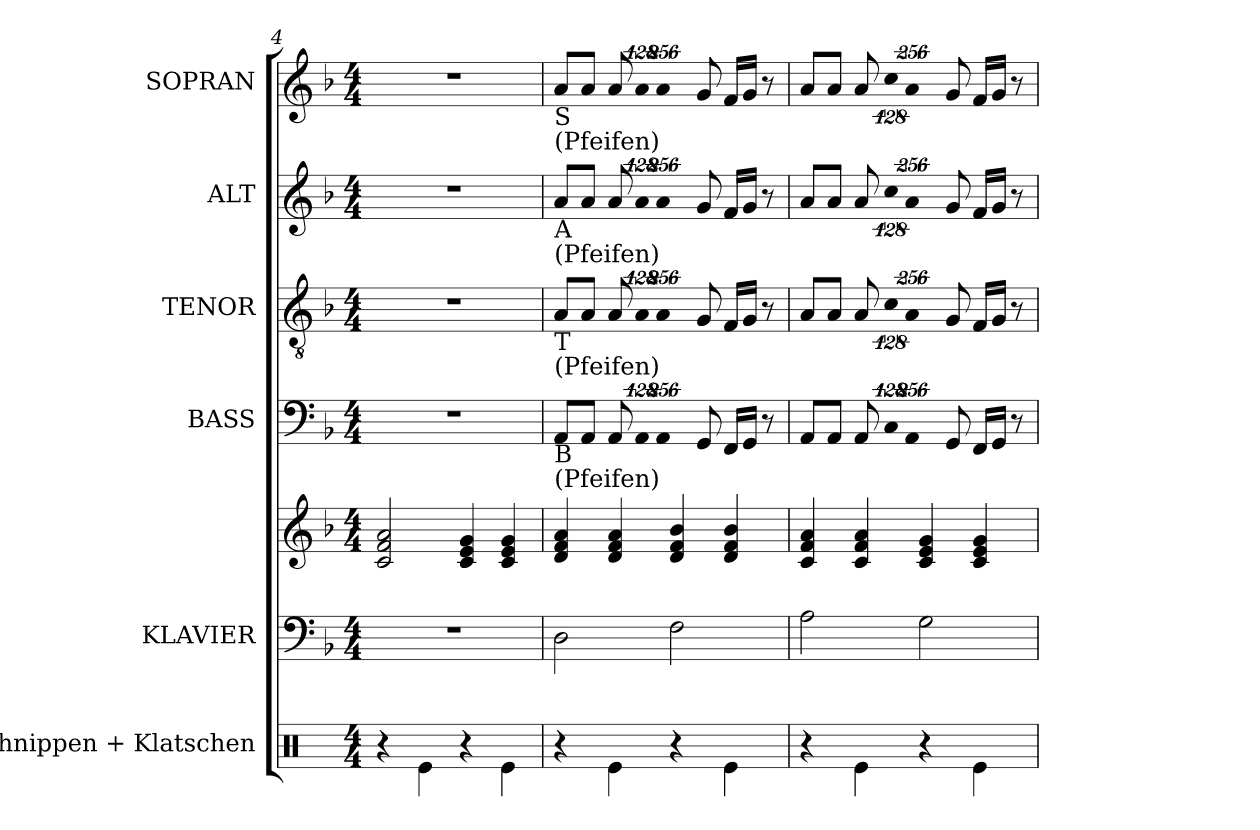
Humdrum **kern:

**kern	**kern	**kern	**kern	**kern	**kern	**kern
*part6	*part5	*part5	*part4	*part3	*part2	*part1
*staff7	*staff6	*staff5	*staff4	*staff3	*staff2	*staff1
*I"Schnippen + Klatschen	*I"KLAVIER	*	*I"BASS	*I"TENOR	*I"ALT	*I"SOPRAN
*	*I'Klav.	*	*I'B.	*I'T.	*I'A.	*I'S.
*clefX	*clefF4	*clefG2	*clefF4	*clefGv2	*clefG2	*clefG2
*	*	*	*	*ITrd7c12	*	*
*k[]	*k[b-]	*k[b-]	*k[b-]	*k[b-]	*k[b-]	*k[b-]
*C:	*d:	*d:	*d:	*d:	*d:	*d:
*M4/4	*M4/4	*M4/4	*M4/4	*M4/4	*M4/4	*M4/4
=4	=4	=4	=4	=4	=4	=4
4r	1r	2ci/ 2fi 2ai	1r	1r	1r	1r
4Rei\	.	.	.	.	.	.
4r	.	4ci/ 4ei 4gi	.	.	.	.
4Rei\	.	4ci/ 4ei 4gi	.	.	.	.
!!LO:LB:g=z
=5	=5	=5	=5	=5	=5	=5
!	!	!	!	!	!	!LO:TX:b:t=S
!	!	!	!	!	!	!LO:TX:b:t=(Pfeifen)
!	!	!	!	!	!LO:TX:b:t=A	!
!	!	!	!	!	!LO:TX:b:t=(Pfeifen)	!
!	!	!	!	!LO:TX:b:t=T	!	!
!	!	!	!	!LO:TX:b:t=(Pfeifen)	!	!
!	!	!	!LO:TX:b:t=B	!	!	!
!	!	!	!LO:TX:b:t=(Pfeifen)	!	!	!
4r	2Di\	4di/ 4fi 4ai	8AAi/L	8AAi/L	8ai/L	8ai/L
.	.	.	8AAi/J	8AAi/J	8ai/J	8ai/J
4Rei\	.	4di/ 4fi 4ai	8AAi/	8AAi/	8ai/	8ai/
!	!	!	!LO:N:vis=8	!LO:N:vis=8	!LO:N:vis=8	!LO:N:vis=8
.	.	.	1024%85AAi/	1024%85AAi/	1024%85ai/	1024%85ai/
!	!	!	!LO:N:vis=4	!LO:N:vis=4	!LO:N:vis=4	!LO:N:vis=4
.	.	.	1024%171AAi/	1024%171AAi/	1024%171ai/	1024%171ai/
4r	2Fi\	4di/ 4fi 4b-i	.	.	.	.
.	.	.	8GGi/	8GGi/	8gi/	8gi/
4Rei\	.	4di/ 4fi 4b-i	16FFi/LL	16FFi/LL	16fi/LL	16fi/LL
.	.	.	16GGi/JJ	16GGi/JJ	16gi/JJ	16gi/JJ
.	.	.	8r	8r	8r	8r
=6	=6	=6	=6	=6	=6	=6
4r	2Ai\	4ci/ 4fi 4ai	8AAi/L	8AAi/L	8ai/L	8ai/L
.	.	.	8AAi/J	8AAi/J	8ai/J	8ai/J
4Rei\	.	4ci/ 4fi 4ai	8AAi/	8AAi/	8ai/	8ai/
!	!	!	!LO:N:vis=8	!LO:N:vis=8	!LO:N:vis=8	!LO:N:vis=8
.	.	.	1024%85Ci/	1024%85Ci\	1024%85cci\	1024%85cci\
!	!	!	!LO:N:vis=4	!LO:N:vis=4	!LO:N:vis=4	!LO:N:vis=4
.	.	.	1024%171AAi/	1024%171AAi/	1024%171ai/	1024%171ai/
4r	2Gi\	4ci/ 4ei 4gi	.	.	.	.
.	.	.	8GGi/	8GGi/	8gi/	8gi/
4Rei\	.	4ci/ 4ei 4gi	16FFi/LL	16FFi/LL	16fi/LL	16fi/LL
.	.	.	16GGi/JJ	16GGi/JJ	16gi/JJ	16gi/JJ
.	.	.	8r	8r	8r	8r
=	=	=	=	=	=	=
*-	*-	*-	*-	*-	*-	*-
